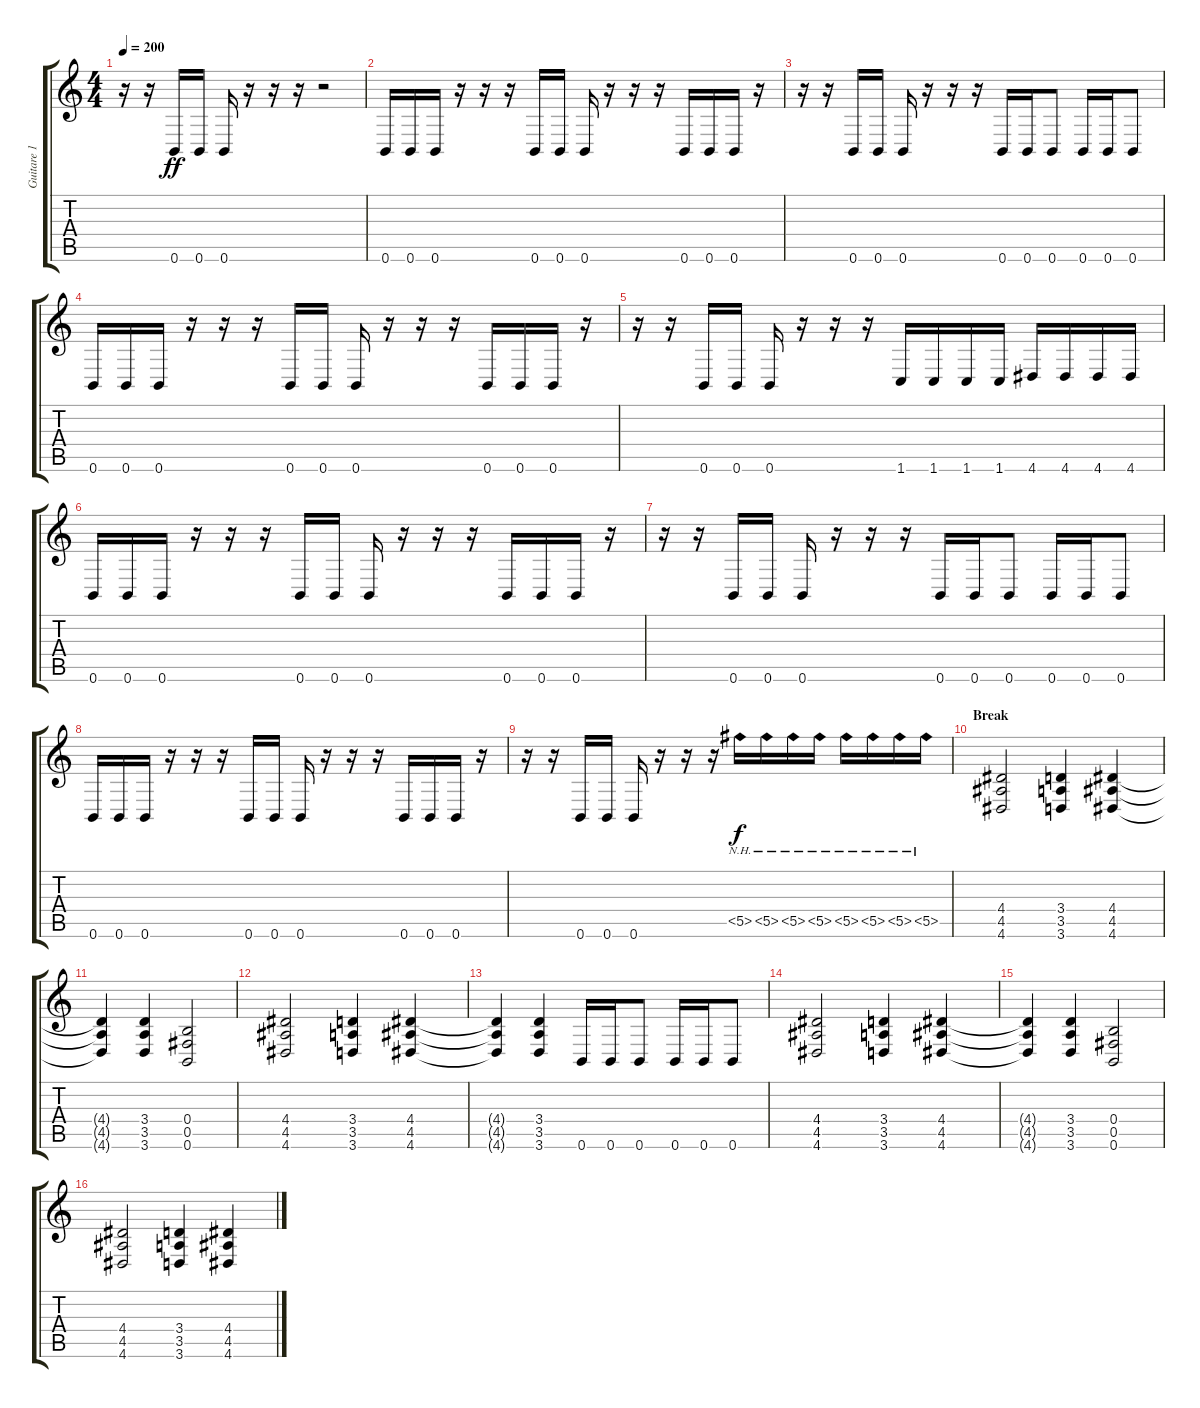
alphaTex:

\track ("Guitare 1" "Guitare 1") {instrument distortionguitar}
\staff {score tabs}
\tuning (Db4 Ab3 E3 B2 Gb2 B1) {hide}
\ts (4 4)
\tempo 200
\clef g2
\ks c
r.16{dy ff} r.16 0.6.16 0.6.16 0.6.16 r.16 r.16 r.16 r.2 |
0.6.16 0.6.16 0.6.16 r.16 r.16 r.16 0.6.16 0.6.16 0.6.16 r.16 r.16 r.16 0.6.16 0.6.16 0.6.16 r.16 |
r.16 r.16 0.6.16 0.6.16 0.6.16 r.16 r.16 r.16 0.6.16 0.6.16 0.6.8 0.6.16 0.6.16 0.6.8 |
0.6.16 0.6.16 0.6.16 r.16 r.16 r.16 0.6.16 0.6.16 0.6.16 r.16 r.16 r.16 0.6.16 0.6.16 0.6.16 r.16 |
r.16 r.16 0.6.16 0.6.16 0.6.16 r.16 r.16 r.16 1.6.16 1.6.16 1.6.16 1.6.16 4.6.16 4.6.16 4.6.16 4.6.16 |
0.6.16 0.6.16 0.6.16 r.16 r.16 r.16 0.6.16 0.6.16 0.6.16 r.16 r.16 r.16 0.6.16 0.6.16 0.6.16 r.16 |
r.16 r.16 0.6.16 0.6.16 0.6.16 r.16 r.16 r.16 0.6.16 0.6.16 0.6.8 0.6.16 0.6.16 0.6.8 |
0.6.16 0.6.16 0.6.16 r.16 r.16 r.16 0.6.16 0.6.16 0.6.16 r.16 r.16 r.16 0.6.16 0.6.16 0.6.16 r.16 |
r.16 r.16 0.6.16 0.6.16 0.6.16 r.16 r.16 r.16 5.5{nh}.16{dy f} 5.5{nh}.16 5.5{nh}.16 5.5{nh}.16 5.5{nh}.16 5.5{nh}.16 5.5{nh}.16 5.5{nh}.16 |
\section ("" "Break")
(4.4 4.5 4.6).2 (3.4 3.5 3.6).4 (4.4 4.5 4.6).4 |
(4.4{t} 4.5{t} 4.6{t}).4 (3.4 3.5 3.6).4 (0.4 0.5 0.6).2 |
(4.4 4.5 4.6).2 (3.4 3.5 3.6).4 (4.4 4.5 4.6).4 |
(4.4{t} 4.5{t} 4.6{t}).4 (3.4 3.5 3.6).4 0.6.16 0.6.16 0.6.8 0.6.16 0.6.16 0.6.8 |
(4.4 4.5 4.6).2 (3.4 3.5 3.6).4 (4.4 4.5 4.6).4 |
(4.4{t} 4.5{t} 4.6{t}).4 (3.4 3.5 3.6).4 (0.4 0.5 0.6).2 |
(4.4 4.5 4.6).2 (3.4 3.5 3.6).4 (4.4 4.5 4.6).4
